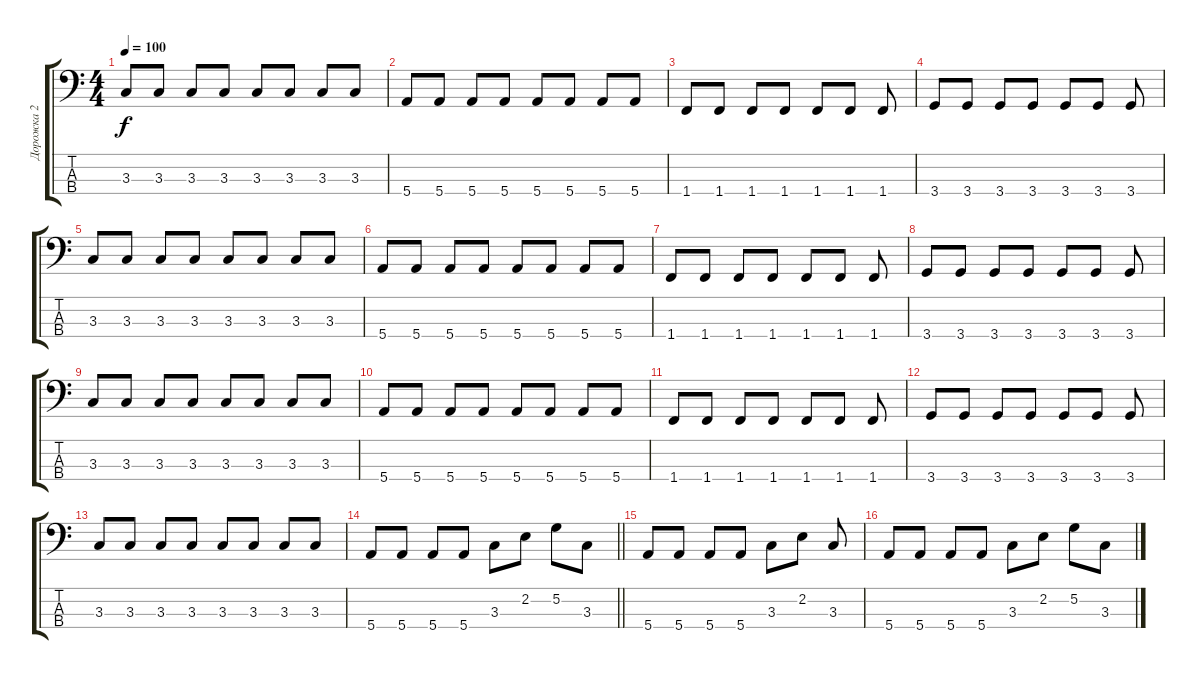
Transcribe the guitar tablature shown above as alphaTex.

\track ("Дорожка 2" "Дорожка 2") {instrument electricbassfinger}
\staff {score tabs}
\tuning (G2 D2 A1 E1) {hide}
\ts (4 4)
\tempo 100
\clef f4
\ks c
3.3.8{dy f} 3.3.8 3.3.8 3.3.8 3.3.8 3.3.8 3.3.8 3.3.8 |
5.4.8 5.4.8 5.4.8 5.4.8 5.4.8 5.4.8 5.4.8 5.4.8 |
1.4.8 1.4.8 1.4.8 1.4.8 1.4.8 1.4.8 1.4.8 |
3.4.8 3.4.8 3.4.8 3.4.8 3.4.8 3.4.8 3.4.8 |
3.3.8 3.3.8 3.3.8 3.3.8 3.3.8 3.3.8 3.3.8 3.3.8 |
5.4.8 5.4.8 5.4.8 5.4.8 5.4.8 5.4.8 5.4.8 5.4.8 |
1.4.8 1.4.8 1.4.8 1.4.8 1.4.8 1.4.8 1.4.8 |
3.4.8 3.4.8 3.4.8 3.4.8 3.4.8 3.4.8 3.4.8 |
3.3.8 3.3.8 3.3.8 3.3.8 3.3.8 3.3.8 3.3.8 3.3.8 |
5.4.8 5.4.8 5.4.8 5.4.8 5.4.8 5.4.8 5.4.8 5.4.8 |
1.4.8 1.4.8 1.4.8 1.4.8 1.4.8 1.4.8 1.4.8 |
3.4.8 3.4.8 3.4.8 3.4.8 3.4.8 3.4.8 3.4.8 |
3.3.8 3.3.8 3.3.8 3.3.8 3.3.8 3.3.8 3.3.8 3.3.8 |
\barLineRight lightlight
5.4.8 5.4.8 5.4.8 5.4.8 3.3.8 2.2.8 5.2.8 3.3.8 |
5.4.8 5.4.8 5.4.8 5.4.8 3.3.8 2.2.8 3.3.8 |
5.4.8 5.4.8 5.4.8 5.4.8 3.3.8 2.2.8 5.2.8 3.3.8
